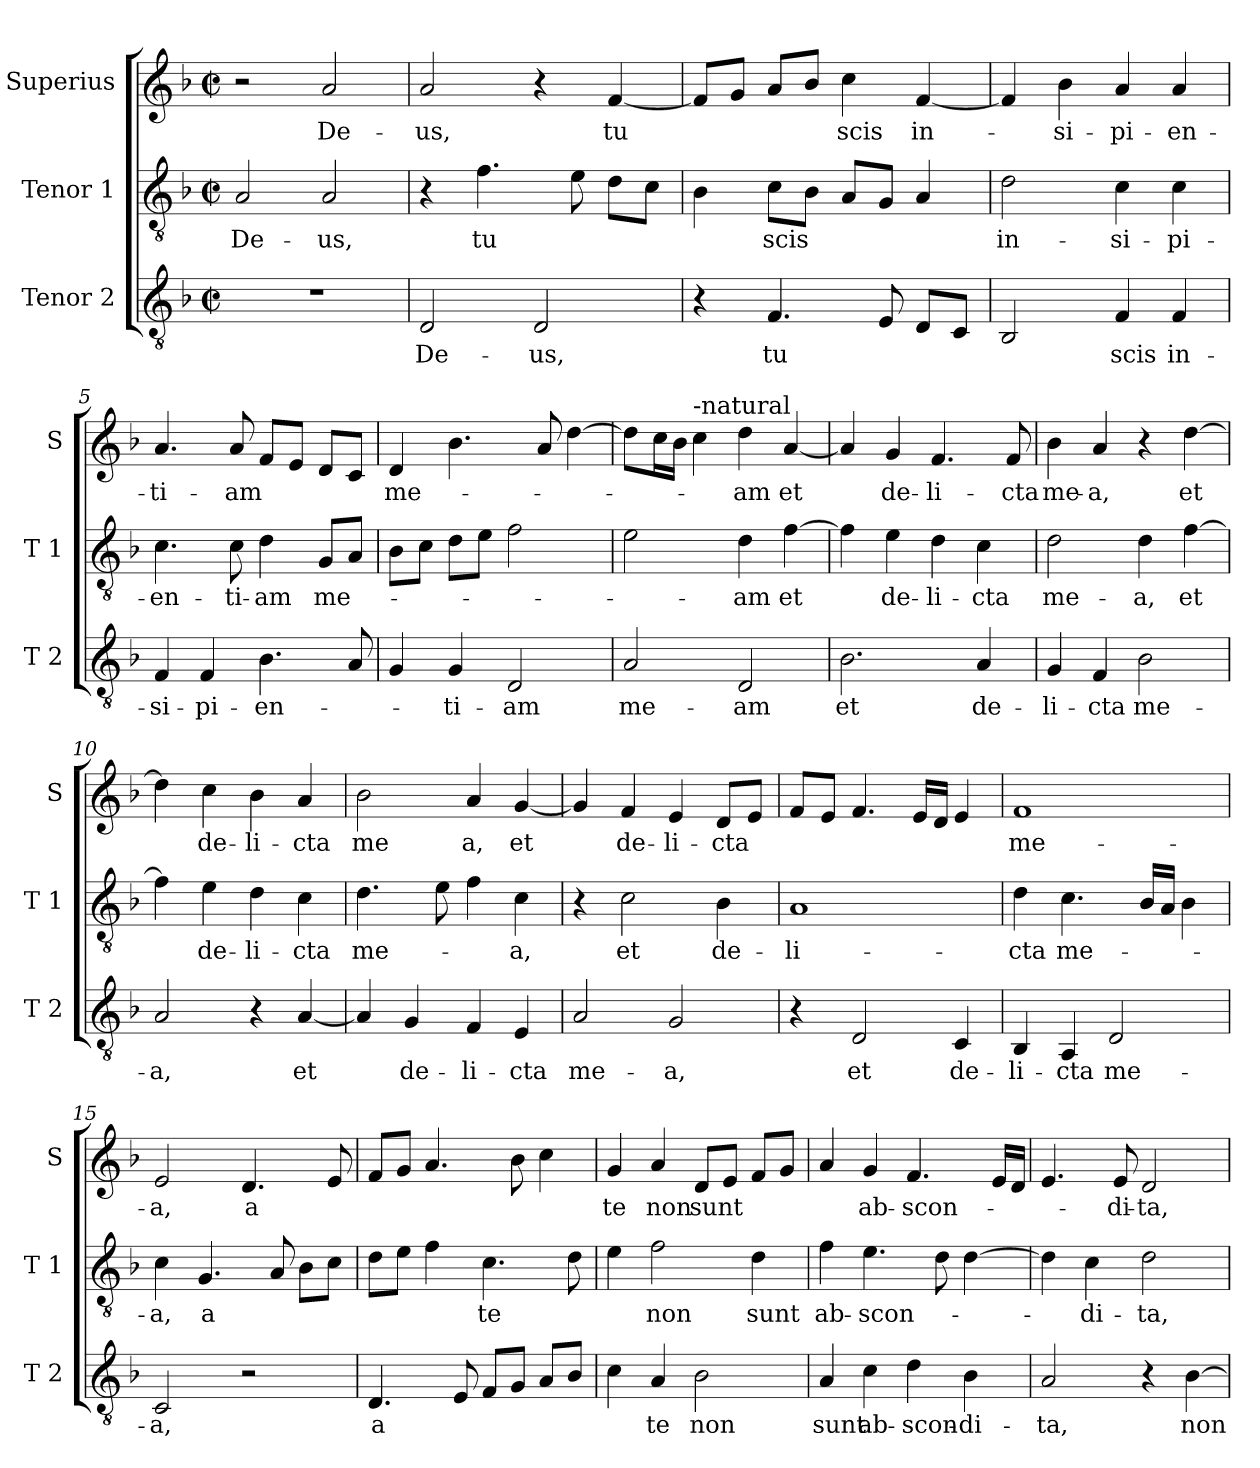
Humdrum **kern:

**kern	**text	**kern	**text	**kern	**text
*part3	*part3	*part2	*part2	*part1	*part1
*staff3	*staff3	*staff2	*staff2	*staff1	*staff1
*I"Tenor 2	*	*I"Tenor 1	*	*I"Superius	*
*I'T 2	*	*I'T 1	*	*I'S	*
*clefGv2	*	*clefGv2	*	*clefG2	*
*k[b-]	*	*k[b-]	*	*k[b-]	*
*F:	*	*F:	*	*F:	*
*M2/2	*	*M2/2	*	*M2/2	*
*met(c|)	*	*met(c|)	*	*met(c|)	*
=1	=1	=1	=1	=1	=1
!	!	!	!LO:LY:b	!	!
1r	.	2A/	De-	2r	.
!	!	!	!LO:LY:b	!	!LO:LY:b
.	.	2A/	-us,	2a/	De-
=2	=2	=2	=2	=2	=2
!	!LO:LY:b	!	!	!	!LO:LY:b
2D/	De-	4r	.	2a/	-us,
!	!	!	!LO:LY:b	!	!
.	.	4.f\	tu	.	.
!	!LO:LY:b	!	!	!	!
2D/	-us,	.	.	4r	.
.	.	8e\	.	.	.
!	!	!	!	!	!LO:LY:b
.	.	8d\L	.	[4f/	tu
.	.	8c\J	.	.	.
=3	=3	=3	=3	=3	=3
4r	.	4B-\	.	8f/L]	.
.	.	.	.	8g/J	.
!	!LO:LY:b	!	!LO:LY:b	!	!
4.F/	tu	8c\L	scis	8a/L	.
.	.	8B-\J	.	8b-/J	.
!	!	!	!	!	!LO:LY:b
.	.	8A/L	.	4cc\	scis
8E/	.	8G/J	.	.	.
!	!	!	!	!	!LO:LY:b
8D/L	.	4A/	.	[4f/	in-
8C/J	.	.	.	.	.
=4	=4	=4	=4	=4	=4
!	!	!	!LO:LY:b	!	!
2BB-/	.	2d\	in-	4f/]	.
!	!	!	!	!	!LO:LY:b
.	.	.	.	4b-\	-si-
!	!LO:LY:b	!	!LO:LY:b	!	!LO:LY:b
4F/	scis	4c\	-si-	4a/	-pi-
!	!LO:LY:b	!	!LO:LY:b	!	!LO:LY:b
4F/	in-	4c\	-pi-	4a/	-en-
=5	=5	=5	=5	=5	=5
!	!LO:LY:b	!	!LO:LY:b	!	!LO:LY:b
4F/	-si-	4.c\	-en-	4.a/	-ti-
!	!LO:LY:b	!	!	!	!
4F/	-pi-	.	.	.	.
!	!	!	!LO:LY:b	!	!LO:LY:b
.	.	8c\	-ti-	8a/	-am
!	!LO:LY:b	!	!LO:LY:b	!	!
4.B-\	-en-	4d\	-am	8f/L	.
.	.	.	.	8e/J	.
!	!	!	!LO:LY:b	!	!
.	.	8G/L	me-	8d/L	.
8A/	.	8A/J	.	8c/J	.
!!LO:LB:g=z
=6	=6	=6	=6	=6	=6
!	!	!	!	!	!LO:LY:b
4G/	.	8B-\L	.	4d/	me-
.	.	8c\J	.	.	.
!	!LO:LY:b	!	!	!	!
4G/	-ti-	8d\L	.	4.b-\	.
.	.	8e\J	.	.	.
!	!LO:LY:b	!	!	!	!
2D/	-am	2f\	.	.	.
.	.	.	.	8a/	.
.	.	.	.	[4dd\	.
=7	=7	=7	=7	=7	=7
!	!LO:LY:b	!	!	!	!
2A/	me-	2e\	.	8dd\L]	.
.	.	.	.	16cc\L	.
.	.	.	.	16b-\JJ	.
!	!	!	!	!LO:TX:a:t=-natural	!
.	.	.	.	4cc\	.
!	!LO:LY:b	!	!LO:LY:b	!	!LO:LY:b
2D/	-am	4d\	-am	4dd\	-am
!	!	!	!LO:LY:b	!	!LO:LY:b
.	.	[4f\	et	[4a/	et
=8	=8	=8	=8	=8	=8
!	!LO:LY:b	!	!	!	!
2.B-\	et	4f\]	.	4a/]	.
!	!	!	!LO:LY:b	!	!LO:LY:b
.	.	4e\	de-	4g/	de-
!	!	!	!LO:LY:b	!	!LO:LY:b
.	.	4d\	-li-	4.f/	-li-
!	!LO:LY:b	!	!LO:LY:b	!	!
4A/	de-	4c\	-cta	.	.
!	!	!	!	!	!LO:LY:b
.	.	.	.	8f/	-cta
=9	=9	=9	=9	=9	=9
!	!LO:LY:b	!	!LO:LY:b	!	!LO:LY:b
4G/	-li-	2d\	me-	4b-\	me-
!	!LO:LY:b	!	!	!	!LO:LY:b
4F/	-cta	.	.	4a/	-a,
!	!LO:LY:b	!	!LO:LY:b	!	!
2B-\	me-	4d\	-a,	4r	.
!	!	!	!LO:LY:b	!	!LO:LY:b
.	.	[4f\	et	[4dd\	et
=10	=10	=10	=10	=10	=10
!	!LO:LY:b	!	!	!	!
2A/	-a,	4f\]	.	4dd\]	.
!	!	!	!LO:LY:b	!	!LO:LY:b
.	.	4e\	de-	4cc\	de-
!	!	!	!LO:LY:b	!	!LO:LY:b
4r	.	4d\	-li-	4b-\	-li-
!	!LO:LY:b	!	!LO:LY:b	!	!LO:LY:b
[4A/	et	4c\	-cta	4a/	-cta
!!LO:LB:g=z
=11	=11	=11	=11	=11	=11
!	!	!	!LO:LY:b	!	!LO:LY:b
4A/]	.	4.d\	me-	2b-\	me
!	!LO:LY:b	!	!	!	!
4G/	de-	.	.	.	.
.	.	8e\	.	.	.
!	!LO:LY:b	!	!	!	!LO:LY:b
4F/	-li-	4f\	.	4a/	a,
!	!LO:LY:b	!	!LO:LY:b	!	!LO:LY:b
4E/	-cta	4c\	-a,	[4g/	et
=12	=12	=12	=12	=12	=12
!	!LO:LY:b	!	!	!	!
2A/	me-	4r	.	4g/]	.
!	!	!	!LO:LY:b	!	!LO:LY:b
.	.	2c\	et	4f/	de-
!	!LO:LY:b	!	!	!	!LO:LY:b
2G/	-a,	.	.	4e/	-li-
!	!	!	!LO:LY:b	!	!LO:LY:b
.	.	4B-\	de-	8d/L	-cta
.	.	.	.	8e/J	.
=13	=13	=13	=13	=13	=13
!	!	!	!LO:LY:b	!	!
4r	.	1A	-li-	8f/L	.
.	.	.	.	8e/J	.
!	!LO:LY:b	!	!	!	!
2D/	et	.	.	4.f/	.
.	.	.	.	16e/LL	.
.	.	.	.	16d/JJ	.
!	!LO:LY:b	!	!	!	!
4C/	de-	.	.	4e/	.
=14	=14	=14	=14	=14	=14
!	!LO:LY:b	!	!LO:LY:b	!	!LO:LY:b
4BB-/	-li-	4d\	-cta	1f	me-
!	!LO:LY:b	!	!LO:LY:b	!	!
4AA/	-cta	4.c\	me-	.	.
!	!LO:LY:b	!	!	!	!
2D/	me-	.	.	.	.
.	.	16B-/LL	.	.	.
.	.	16A/JJ	.	.	.
.	.	4B-\	.	.	.
=15	=15	=15	=15	=15	=15
!	!LO:LY:b	!	!LO:LY:b	!	!LO:LY:b
2C/	-a,	4c\	-a,	2e/	-a,
!	!	!	!LO:LY:b	!	!
.	.	4.G/	a	.	.
!	!	!	!	!	!LO:LY:b
2r	.	.	.	4.d/	a
.	.	8A/	.	.	.
.	.	8B-\L	.	.	.
.	.	8c\J	.	8e/	.
!!LO:PB:g=z
=16	=16	=16	=16	=16	=16
!	!LO:LY:b	!	!	!	!
4.D/	a	8d\L	.	8f/L	.
.	.	8e\J	.	8g/J	.
.	.	4f\	.	4.a/	.
8E/	.	.	.	.	.
!	!	!	!LO:LY:b	!	!
8F/L	.	4.c\	te	.	.
8G/J	.	.	.	8b-\	.
8A/L	.	.	.	4cc\	.
8B-/J	.	8d\	.	.	.
=17	=17	=17	=17	=17	=17
!	!	!	!	!	!LO:LY:b
4c\	.	4e\	.	4g/	te
!	!LO:LY:b	!	!LO:LY:b	!	!LO:LY:b
4A/	te	2f\	non	4a/	non
!	!LO:LY:b	!	!	!	!LO:LY:b
2B-\	non	.	.	8d/L	sunt
.	.	.	.	8e/J	.
!	!	!	!LO:LY:b	!	!
.	.	4d\	sunt	8f/L	.
.	.	.	.	8g/J	.
=18	=18	=18	=18	=18	=18
!	!LO:LY:b	!	!LO:LY:b	!	!
4A/	sunt	4f\	ab-	4a/	.
!	!LO:LY:b	!	!LO:LY:b	!	!LO:LY:b
4c\	ab-	4.e\	-scon-	4g/	ab-
!	!LO:LY:b	!	!	!	!LO:LY:b
4d\	-scon-	.	.	4.f/	-scon-
.	.	8d\	.	.	.
!	!LO:LY:b	!	!	!	!
4B-\	-di-	[4d\	.	.	.
.	.	.	.	16e/LL	.
.	.	.	.	16d/JJ	.
=19	=19	=19	=19	=19	=19
!	!LO:LY:b	!	!	!	!
2A/	-ta,	4d\]	.	4.e/	.
!	!	!	!LO:LY:b	!	!
.	.	4c\	-di-	.	.
!	!	!	!	!	!LO:LY:b
.	.	.	.	8e/	-di-
!	!	!	!LO:LY:b	!	!LO:LY:b
4r	.	2d\	-ta,	2d/	-ta,
!	!LO:LY:b	!	!	!	!
[4B-\	non	.	.	.	.
=	=	=	=	=	=
*-	*-	*-	*-	*-	*-
